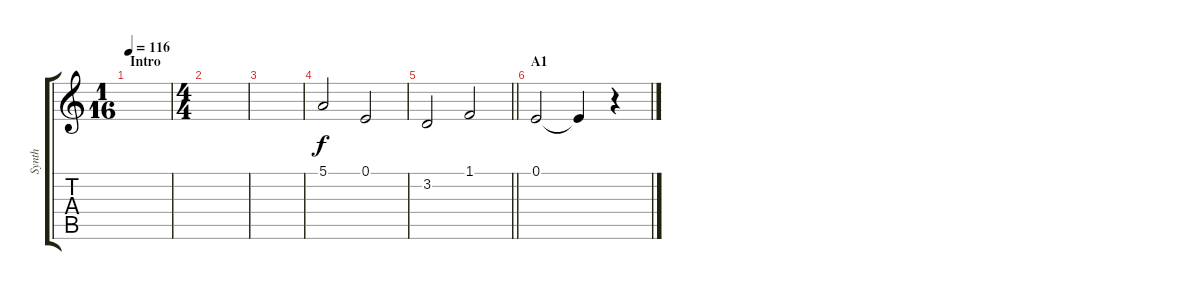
\track ("Synth" "Synth") {instrument fx7echoes}
\staff {score tabs}
\tuning (E4 B3 G3 D3 A2 D2) {hide}
\ts (1 16)
\section ("" "Intro")
\tempo 116
\clef g2
\ks aminor
|
\ts (4 4)
|
|
5.1.2 0.1.2 |
\barLineRight lightlight
3.2.2 1.1.2 |
\section ("" "A1")
0.1.2 0.1{t}.4 r.4
